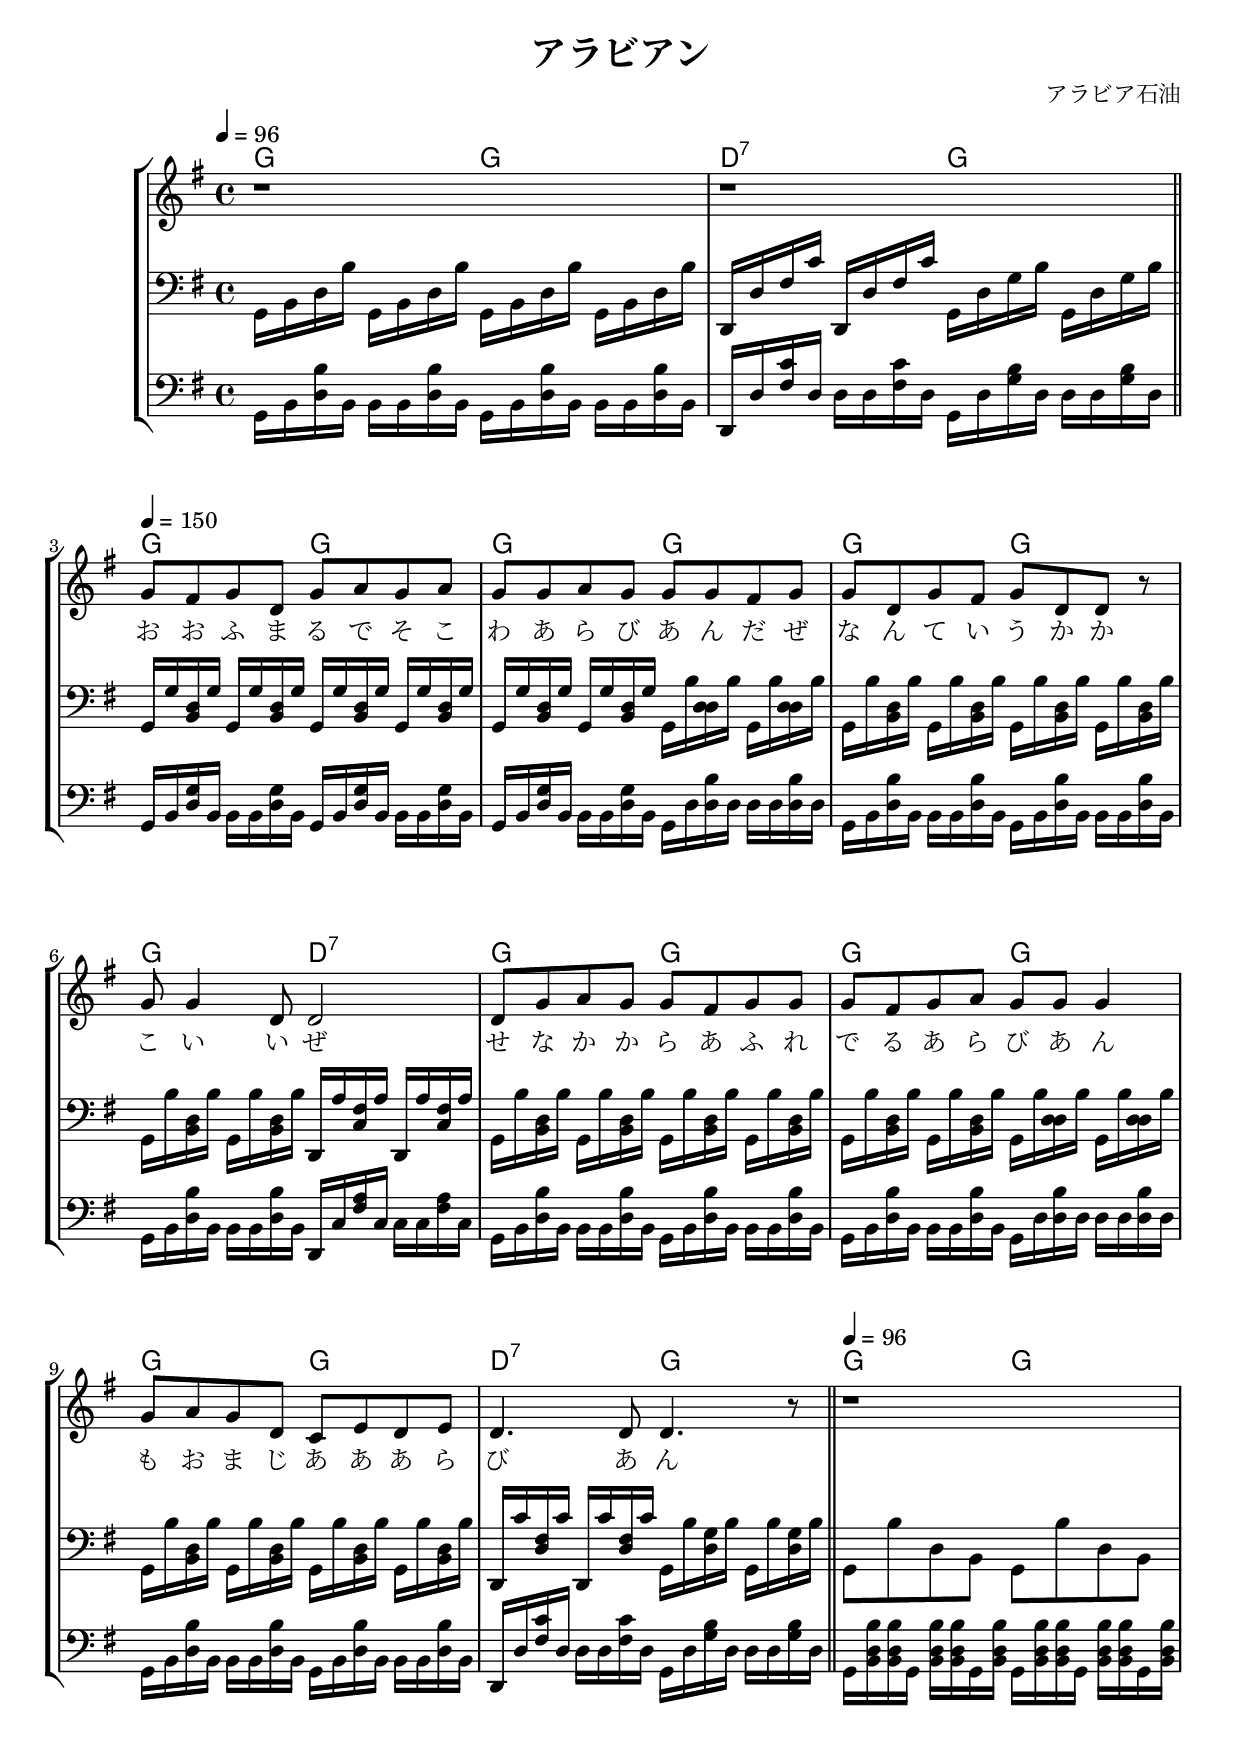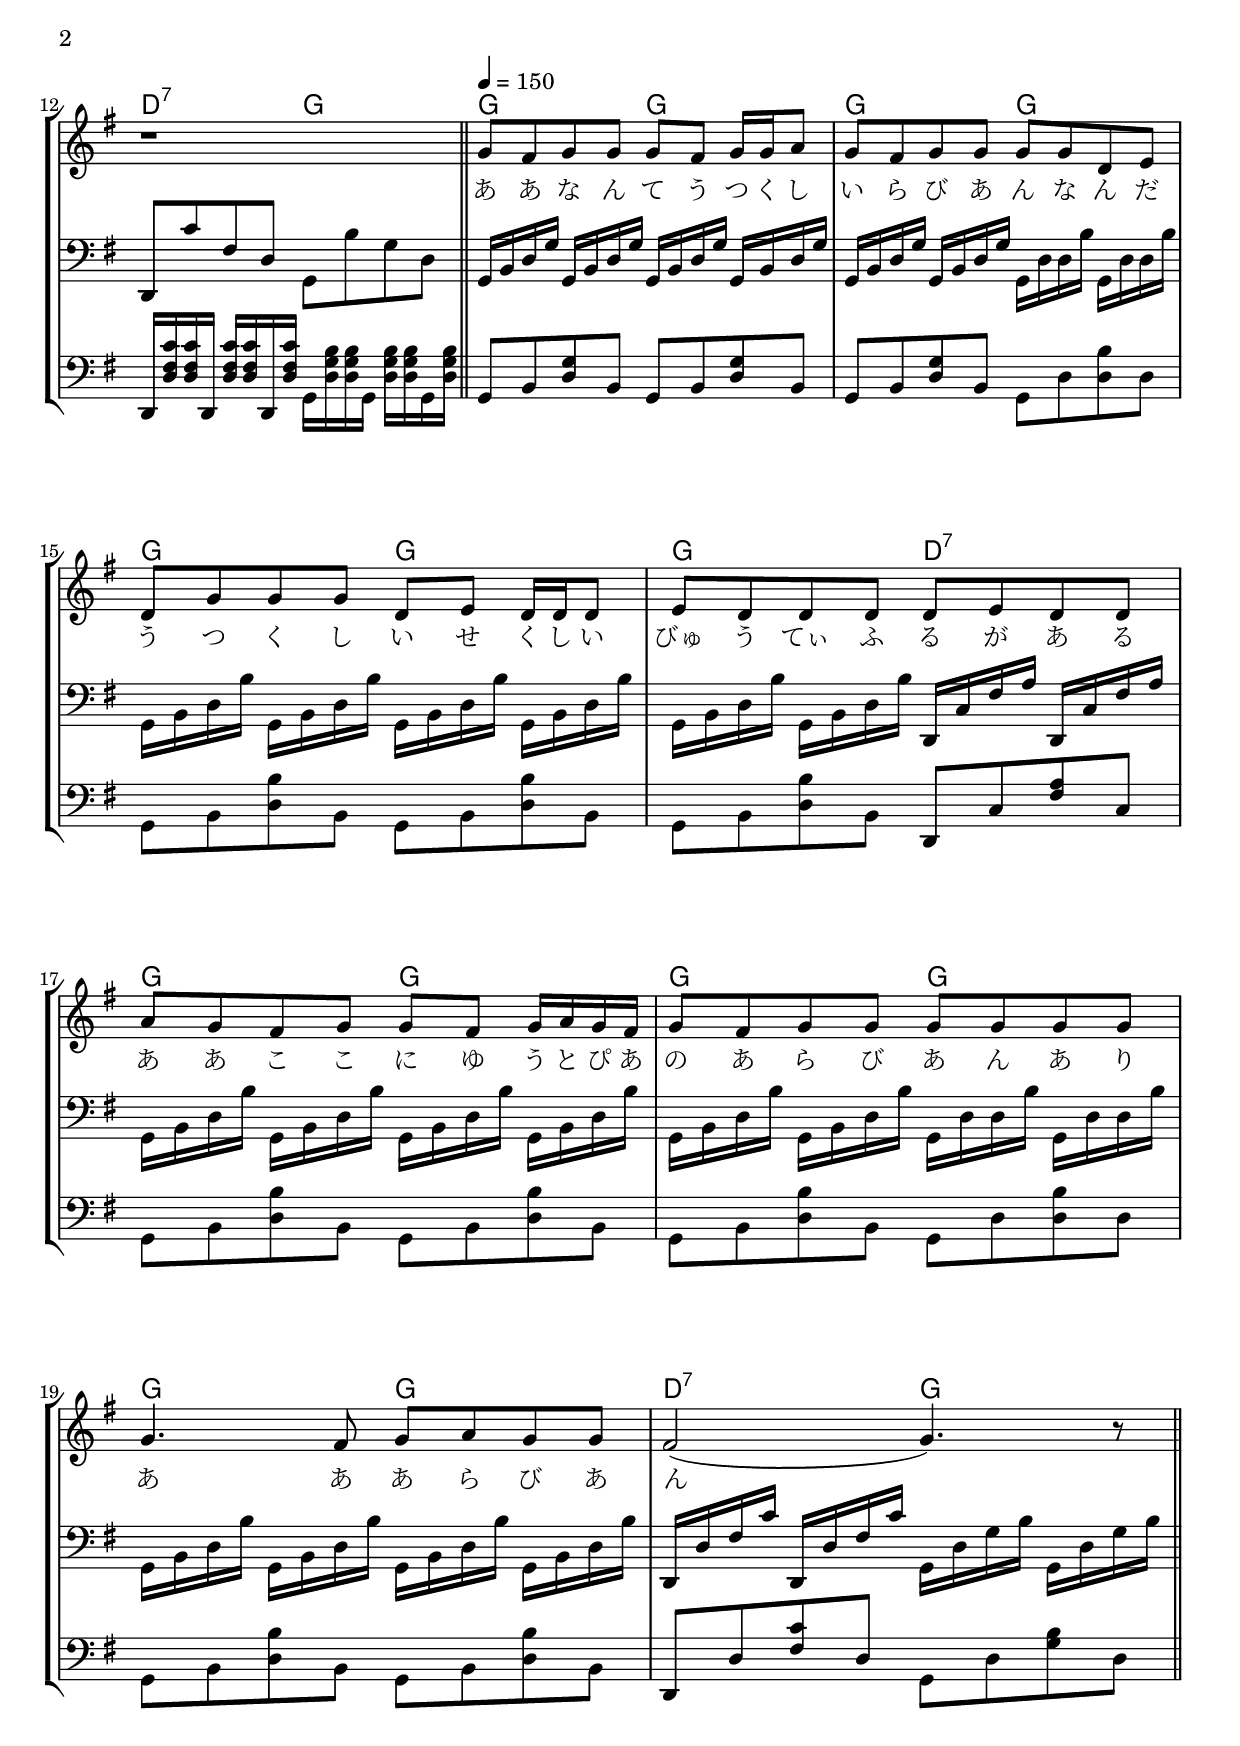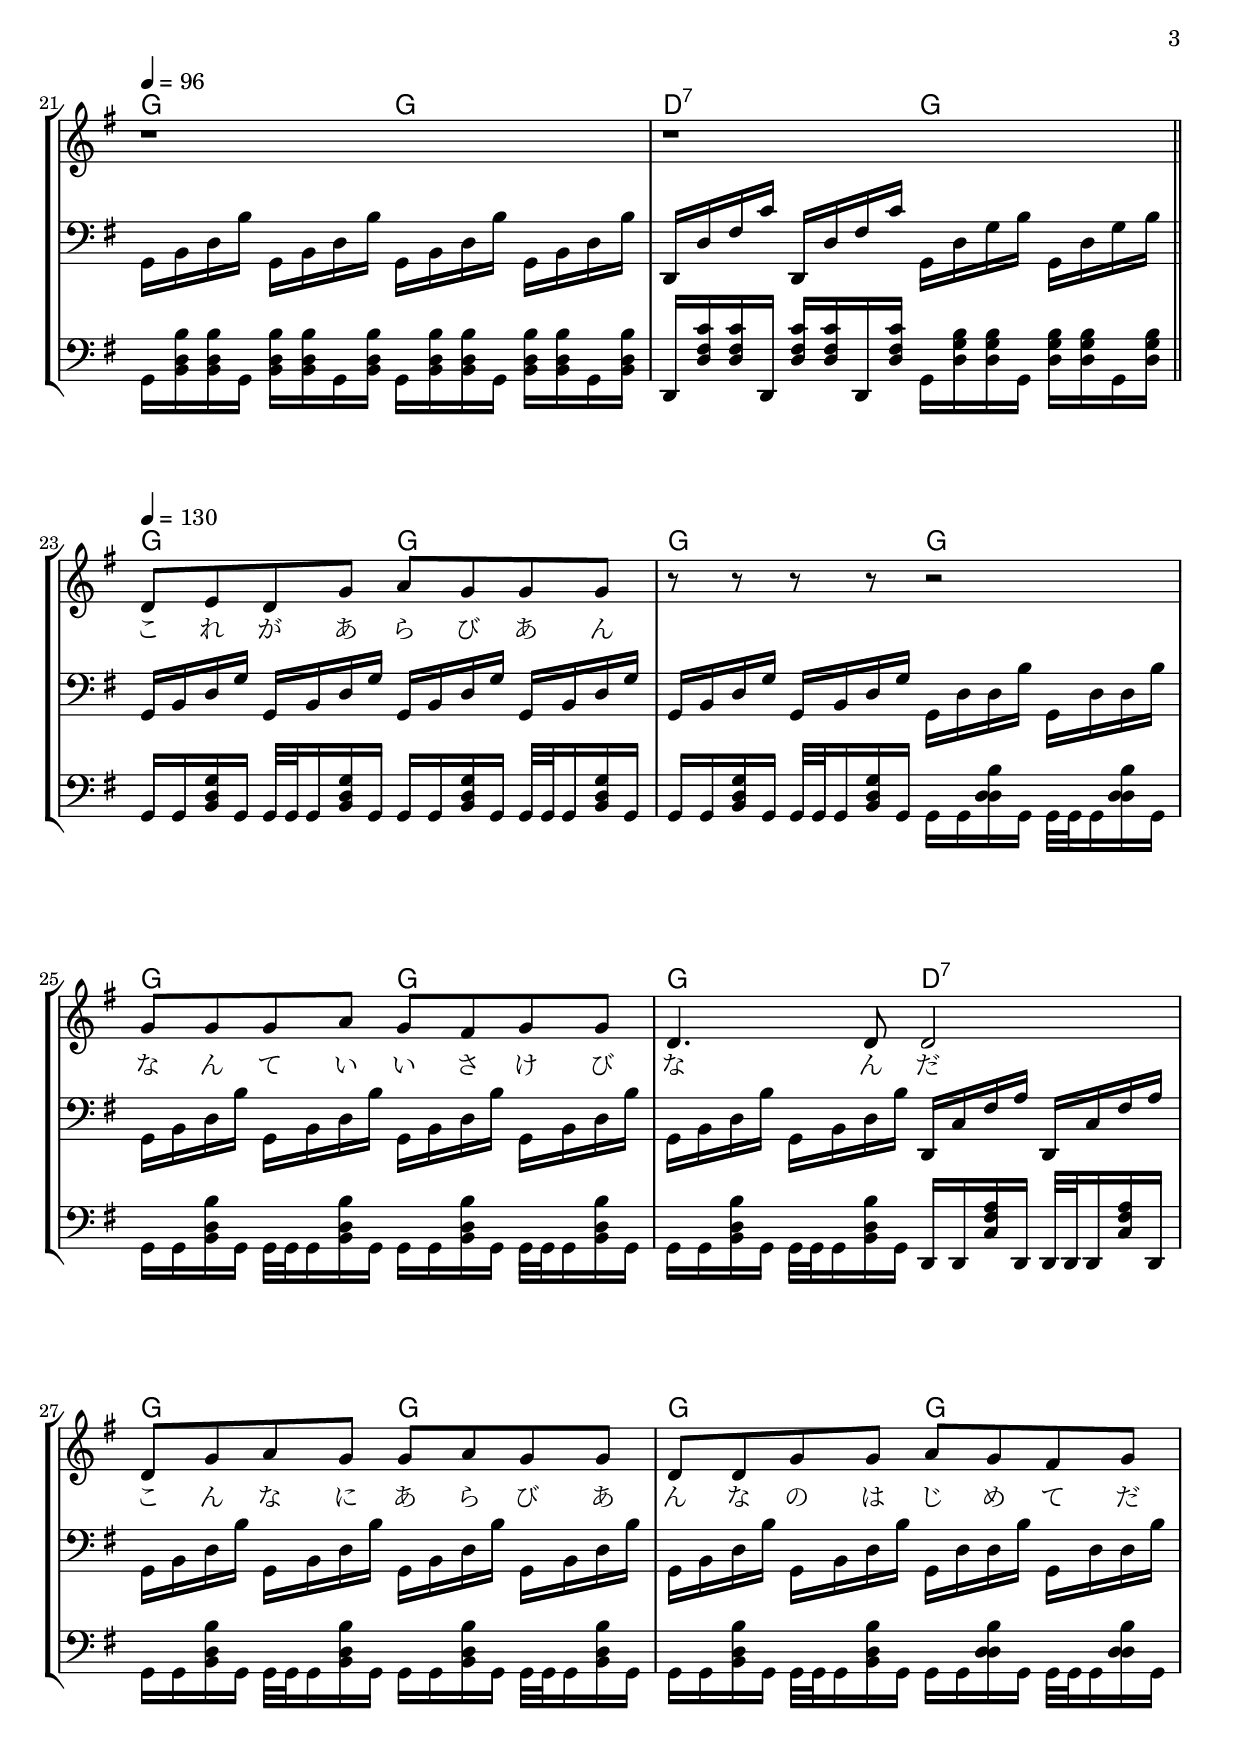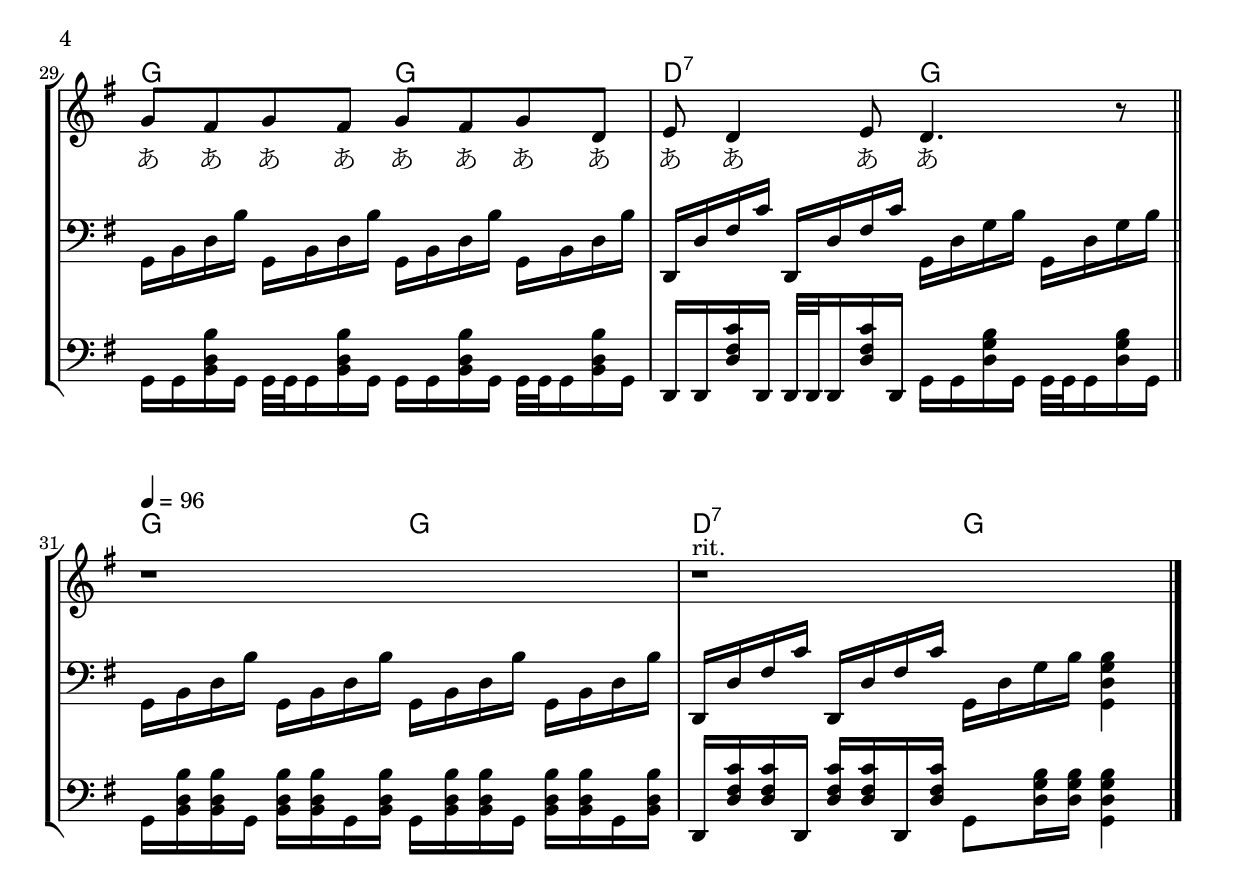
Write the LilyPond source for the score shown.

\version "2.12.1"

\header {
	title = \markup {アラビアン}
	composer = \markup \center-column {アラビア石油}
}

harmony = \chordmode {
	g2 g d:7 g 

	g g g g g g g d:7 g g g g g g d:7 g 

	g g d:7 g 

	g g g g g g g d:7 g g g g g g d:7 g 

	g g d:7 g 

	g g g g g g g d:7 g g g g g g d:7 g 

	g g d:7 g 
}

melody = {
	\key g \major
	\tempo 4 = 96
	r1 | r1   
	\set Staff.midiInstrument = #"mmi0.52"
		\tempo 4 = 150
 g'8  fis'8  g'8  d'8  g'8  a'8  g'8  a'8 
	g'8  g'8  a'8  g'8  g'8  g'8  fis'8  g'8 
	g'8  d'8  g'8  fis'8  g'8  d'8  d'8  r8 
	g'8  g'4  d'8  d'2 
	d'8  g'8  a'8  g'8  g'8  fis'8  g'8  g'8 
	g'8  fis'8  g'8  a'8  g'8  g'8  g'4 
	g'8  a'8  g'8  d'8  c'8  e'8  d'8  e'8 
	d'4.  d'8  d'4.  	r8 	\tempo 4 = 96
	r1 | r1   
	\set Staff.midiInstrument = #"mmi0.52"
		\tempo 4 = 150
 g'8  fis'8  g'8  g'8  g'8  fis'8  g'16  g'16  a'8 
	g'8  fis'8  g'8  g'8  g'8  g'8  d'8  e'8 
	d'8  g'8  g'8  g'8  d'8  e'8  d'16  d'16  d'8 
	e'8  d'8  d'8  d'8  d'8  e'8  d'8  d'8 
	a'8  g'8  fis'8  g'8  g'8  fis'8  g'16  a'16  g'16  fis'16 
	g'8  fis'8  g'8  g'8  g'8  g'8  g'8  g'8 
	g'4.  fis'8  g'8  a'8  g'8  g'8 
	fis'2  (g'4.)  	r8 	\tempo 4 = 96
	r1 | r1   
	\set Staff.midiInstrument = #"mmi0.52"
		\tempo 4 = 130
 d'8  e'8  d'8  g'8  a'8  g'8  g'8  g'8 
	r8  r8  r8  r8  r2 
	g'8  g'8  g'8  a'8  g'8  fis'8  g'8  g'8 
	d'4.  d'8  d'2 
	d'8  g'8  a'8  g'8  g'8  a'8  g'8  g'8 
	d'8  d'8  g'8  g'8  a'8  g'8  fis'8  g'8 
	g'8  fis'8  g'8  fis'8  g'8  fis'8  g'8  d'8 
	e'8  d'4  e'8  d'4.  	r8 	\tempo 4 = 96
	r1 | r1^"rit." \bar "|."
}

words = \lyricmode {
	
	お  お  ふ  ま  る  で  そ  こ  わ  あ  ら  び  あ  ん  だ  ぜ  な  ん  て  い  う  か  か  こ  い  い  ぜ  せ  な  か  か  ら  あ  ふ  れ  で  る  あ  ら  び  あ  ん  も  お  ま  じ  あ  あ  あ  ら  び  あ  ん  
	
	あ  あ  な  ん  て  う  つ  く  し  い  ら  び  あ  ん  な  ん  だ  う  つ  く  し  い  せ  く  し  い  びゅ  う  てぃ  ふ  る  が  あ  る  あ  あ  こ  こ  に  ゆ  う  と  ぴ  あ  の  あ  ら  び  あ  ん  あ  り  あ  あ  あ  ら  び  あ  ん  
	
	こ  れ  が  あ  ら  び  あ  ん  な  ん  て  い  い  さ  け  び  な  ん  だ  こ  ん  な  に  あ  ら  び  あ  ん  な  の  は  じ  め  て  だ  あ  あ  あ  あ  あ  あ  あ  あ  あ  あ  あ  あ  
	
}

tempochange = {
	\tempo 4 = 96
	r1 | r1 \bar "||"
	\tempo 4 = 150
	r1 | r1 | r1 | r1 | r1 | r1 | r1 | r1 \bar "||"
	\tempo 4 = 96
	r1 | r1 \bar "||"
	\tempo 4 = 150
	r1 | r1 | r1 | r1 | r1 | r1 | r1 | r1 \bar "||"
	\tempo 4 = 96
	r1 | r1 \bar "||"
	\tempo 4 = 130
	r1 | r1 | r1 | r1 | r1 | r1 | r1 | r1 \bar "||"
	\tempo 4 = 96
	r1 | \tempo 4 = 72 r2 \tempo 4 = 64 r2 \bar "|."
}

mainacc = {
	\clef bass
	\set Staff.midiInstrument = #"FX 1 (rain)"
	\key g \major
	\tempo 4 = 96
	g,16 b, d b g, b, d b
	g,16 b, d b g, b, d b
	d,16 d fis c' d, d fis c'
	g,16 d g b g, d g b
	\bar "||"

	\set Staff.midiInstrument = #"FX 1 (rain)"
	\tempo 4 = 150
	g,16 g <b, d> g g, g <b, d> g
	g,16 g <b, d> g g, g <b, d> g
	g,16 g <b, d> g g, g <b, d> g
	g,16 b <d d> b g, b <d d> b
	g,16 b <b, d> b g, b <b, d> b
	g,16 b <b, d> b g, b <b, d> b
	g,16 b <b, d> b g, b <b, d> b
	d,16 a <c fis> a d, a <c fis> a
	g,16 b <b, d> b g, b <b, d> b
	g,16 b <b, d> b g, b <b, d> b
	g,16 b <b, d> b g, b <b, d> b
	g,16 b <d d> b g, b <d d> b
	g,16 b <b, d> b g, b <b, d> b
	g,16 b <b, d> b g, b <b, d> b
	d,16 c' <d fis> c' d, c' <d fis> c'
	g,16 b <d g> b g, b <d g> b
	\bar "||"

	\set Staff.midiInstrument = #"Telephone Ring"
	\tempo 4 = 96
	g,8 b d b,
	g,8 b d b,
	d,8 c' fis d
	g,8 b g d
	\bar "||"

	\set Staff.midiInstrument = #"Banjo"
	\tempo 4 = 150
	g,16 b, d g g, b, d g
	g,16 b, d g g, b, d g
	g,16 b, d g g, b, d g
	g,16 d d b g, d d b
	g,16 b, d b g, b, d b
	g,16 b, d b g, b, d b
	g,16 b, d b g, b, d b
	d,16 c fis a d, c fis a
	g,16 b, d b g, b, d b
	g,16 b, d b g, b, d b
	g,16 b, d b g, b, d b
	g,16 d d b g, d d b
	g,16 b, d b g, b, d b
	g,16 b, d b g, b, d b
	d,16 d fis c' d, d fis c'
	g,16 d g b g, d g b
	\bar "||"

	\set Staff.midiInstrument = #"FX 2 (soundtrack)"
	\tempo 4 = 96
	g,16 b, d b g, b, d b
	g,16 b, d b g, b, d b
	d,16 d fis c' d, d fis c'
	g,16 d g b g, d g b
	\bar "||"

	\set Staff.midiInstrument = #"Shamisen"
	\tempo 4 = 130
	g,16 b, d g g, b, d g
	g,16 b, d g g, b, d g
	g,16 b, d g g, b, d g
	g,16 d d b g, d d b
	g,16 b, d b g, b, d b
	g,16 b, d b g, b, d b
	g,16 b, d b g, b, d b
	d,16 c fis a d, c fis a
	g,16 b, d b g, b, d b
	g,16 b, d b g, b, d b
	g,16 b, d b g, b, d b
	g,16 d d b g, d d b
	g,16 b, d b g, b, d b
	g,16 b, d b g, b, d b
	d,16 d fis c' d, d fis c'
	g,16 d g b g, d g b
	\bar "||"

	\set Staff.midiInstrument = #"FX 1 (rain)"
	\tempo 4 = 96
	g,16 b, d b g, b, d b
	g,16 b, d b g, b, d b
	d,16 d fis c' d, d fis c'
	g,16 d g b <g, d g b>4
	\bar "|."
}

subacc = {
	\clef bass
	\set Staff.midiInstrument = #"Kalimba"
	\key g \major
	\tempo 4 = 96
	g,16 b, <d b> b, b, b, <d b> b,
	g,16 b, <d b> b, b, b, <d b> b,
	d,16 d <fis c'> d d d <fis c'> d
	g,16 d <g b> d d d <g b> d
	\bar "||"

	\set Staff.midiInstrument = #"Kalimba"
	\tempo 4 = 150
	g,16 b, <d g> b, b, b, <d g> b,
	g,16 b, <d g> b, b, b, <d g> b,
	g,16 b, <d g> b, b, b, <d g> b,
	g,16 d <d b> d d d <d b> d
	g,16 b, <d b> b, b, b, <d b> b,
	g,16 b, <d b> b, b, b, <d b> b,
	g,16 b, <d b> b, b, b, <d b> b,
	d,16 c <fis a> c c c <fis a> c
	g,16 b, <d b> b, b, b, <d b> b,
	g,16 b, <d b> b, b, b, <d b> b,
	g,16 b, <d b> b, b, b, <d b> b,
	g,16 d <d b> d d d <d b> d
	g,16 b, <d b> b, b, b, <d b> b,
	g,16 b, <d b> b, b, b, <d b> b,
	d,16 d <fis c'> d d d <fis c'> d
	g,16 d <g b> d d d <g b> d
	\bar "||"

	\set Staff.midiInstrument = #"Taiko Drum"
	\tempo 4 = 96
	g,16 <b, d b>16 <b, d b>16 g,16   <b, d b>16 <b, d b>16 g,16 <b, d b>16
	g,16 <b, d b>16 <b, d b>16 g,16   <b, d b>16 <b, d b>16 g,16 <b, d b>16
	d,16 <d fis c'>16 <d fis c'>16 d,16   <d fis c'>16 <d fis c'>16 d,16 <d fis c'>16
	g,16 <d g b>16 <d g b>16 g,16   <d g b>16 <d g b>16 g,16 <d g b>16
	\bar "||"

	\set Staff.midiInstrument = #"Agogo"
	\tempo 4 = 150
	g,8 b, <d g> b,
	g,8 b, <d g> b,
	g,8 b, <d g> b,
	g,8 d <d b> d
	g,8 b, <d b> b,
	g,8 b, <d b> b,
	g,8 b, <d b> b,
	d,8 c <fis a> c
	g,8 b, <d b> b,
	g,8 b, <d b> b,
	g,8 b, <d b> b,
	g,8 d <d b> d
	g,8 b, <d b> b,
	g,8 b, <d b> b,
	d,8 d <fis c'> d
	g,8 d <g b> d
	\bar "||"

	\set Staff.midiInstrument = #"Seashore"
	\tempo 4 = 96
	g,16 <b, d b>16 <b, d b>16 g,16   <b, d b>16 <b, d b>16 g,16 <b, d b>16
	g,16 <b, d b>16 <b, d b>16 g,16   <b, d b>16 <b, d b>16 g,16 <b, d b>16
	d,16 <d fis c'>16 <d fis c'>16 d,16   <d fis c'>16 <d fis c'>16 d,16 <d fis c'>16
	g,16 <d g b>16 <d g b>16 g,16   <d g b>16 <d g b>16 g,16 <d g b>16
	\bar "||"

	\set Staff.midiInstrument = #"Koto"
	\tempo 4 = 130
	g,16 g,16 <b, d g>16 g,16   g,32 g,32 g,16 <b, d g>16 g,16
	g,16 g,16 <b, d g>16 g,16   g,32 g,32 g,16 <b, d g>16 g,16
	g,16 g,16 <b, d g>16 g,16   g,32 g,32 g,16 <b, d g>16 g,16
	g,16 g,16 <d d b>16 g,16   g,32 g,32 g,16 <d d b>16 g,16
	g,16 g,16 <b, d b>16 g,16   g,32 g,32 g,16 <b, d b>16 g,16
	g,16 g,16 <b, d b>16 g,16   g,32 g,32 g,16 <b, d b>16 g,16
	g,16 g,16 <b, d b>16 g,16   g,32 g,32 g,16 <b, d b>16 g,16
	d,16 d,16 <c fis a>16 d,16   d,32 d,32 d,16 <c fis a>16 d,16
	g,16 g,16 <b, d b>16 g,16   g,32 g,32 g,16 <b, d b>16 g,16
	g,16 g,16 <b, d b>16 g,16   g,32 g,32 g,16 <b, d b>16 g,16
	g,16 g,16 <b, d b>16 g,16   g,32 g,32 g,16 <b, d b>16 g,16
	g,16 g,16 <d d b>16 g,16   g,32 g,32 g,16 <d d b>16 g,16
	g,16 g,16 <b, d b>16 g,16   g,32 g,32 g,16 <b, d b>16 g,16
	g,16 g,16 <b, d b>16 g,16   g,32 g,32 g,16 <b, d b>16 g,16
	d,16 d,16 <d fis c'>16 d,16   d,32 d,32 d,16 <d fis c'>16 d,16
	g,16 g,16 <d g b>16 g,16   g,32 g,32 g,16 <d g b>16 g,16
	\bar "||"

	\set Staff.midiInstrument = #"Kalimba"
	\tempo 4 = 96
	g,16 <b, d b>16 <b, d b>16 g,16   <b, d b>16 <b, d b>16 g,16 <b, d b>16
	g,16 <b, d b>16 <b, d b>16 g,16   <b, d b>16 <b, d b>16 g,16 <b, d b>16
	d,16 <d fis c'>16 <d fis c'>16 d,16   <d fis c'>16 <d fis c'>16 d,16 <d fis c'>16
	g,8 <d g b>16 <d g b>16 <g, d g b>4
	\bar "|."
}

percA = {
	\drummode {
	r1 |r1 \bar "||"
	r4 hh8. hh4 r16 hh4  |hh4 hh8 hh4. hh4  |hh4 hh8. hh4 r16 hh4  |hh4 hh8 hh4. hh4  |r4 hh8. hh4 r16 hh4  |hh4 hh8 hh4. hh4  |hh4 hh8. hh4 r16 hh4  |hh4 hh8 hh4. hh4  \bar "||"
	r1 |r1 \bar "||"
	r4 hh8. hh4 r16 hh4  |hh4 hh8 hh4. hh4  |hh4 hh8. hh4 r16 hh4  |hh4 hh8 hh4. hh4  |r4 hh8. hh4 r16 hh4  |hh4 hh8 hh4. hh4  |hh4 hh8. hh4 r16 hh4  |hh4 hh8 hh4. hh4  \bar "||"
	r1 |r1 \bar "||"
	r1 |r1 |r1 |r1 |r1 |r1 |r1 |r1 \bar "||"
	r1 |r1 \bar "|."
	}
}

percB = {
	\drummode {
	r1 |r1 \bar "||"
	r8 hhp4 hhp4 hhp4 hhp8  |r8 hhp2 hhp4 hhp8  |r8 hhp4 hhp4 hhp4 hhp8  |r8 hhp2 hhp4 hhp8  |r8 hhp4 hhp4 hhp4 hhp8  |r8 hhp2 hhp4 hhp8  |r8 hhp4 hhp4 hhp4 hhp8  |r8 hhp2 hhp4.  \bar "||"
	r1 |r1 \bar "||"
	r8 hhp4 hhp4 hhp4 hhp8  |r8 hhp2 hhp4 hhp8  |r8 hhp4 hhp4 hhp4 hhp8  |r8 hhp2 hhp4 hhp8  |r8 hhp4 hhp4 hhp4 hhp8  |r8 hhp2 hhp4 hhp8  |r8 hhp4 hhp4 hhp4 hhp8  |r8 hhp2 hhp4.  \bar "||"
	r1 |r1 \bar "||"
	r1 |r1 |r1 |r1 |r1 |r1 |r1 |r1 \bar "||"
	r1 |r1 \bar "|."
	}
}

percC = {
	\drummode {
	r1 |r1 \bar "||"
	r4 sn2 sn8. sn16  |r4 sn2 sn8. sn16  |r4 sn2 sn8. sn16  |r4 sn2 sn8. sn16  |r4 sn2 sn8. sn16  |r4 sn2 sn8. sn16  |r4 sn2 sn8. sn16  |r4 sn2 sn8 sn16 sn16  \bar "||"
	r1 |r1 \bar "||"
	r4 sn2 sn8. sn16  |r4 sn2 sn8. sn16  |r4 sn2 sn8. sn16  |r4 sn2 sn8. sn16  |r4 sn2 sn8. sn16  |r4 sn2 sn8. sn16  |r4 sn2 sn8. sn16  |r4 sn2 sn8 sn16 sn16  \bar "||"
	r1 |r1 \bar "||"
	r1 |r1 |r1 |r1 |r1 |r1 |r1 |r1 \bar "||"
	r1 |r1 \bar "|."
	}
}

percD = {
	\drummode {
	r1 |r1 \bar "||"
	bd4. r16 bd8. bd4 bd8  |bd8 bd4 r16 bd8. bd4 bd8  |bd4. r16 bd8. bd4 bd8  |bd8 bd4 r16 bd8. bd4 bd8  |bd4. r16 bd8. bd4 bd8  |bd8 bd4 r16 bd8. bd4 bd8  |bd4. r16 bd8. bd4 bd8  |bd8 bd4 r16 bd8. bd4 bd8  \bar "||"
	r1 |r1 \bar "||"
	bd4. r16 bd8. bd4 bd8  |bd8 bd4 r16 bd8. bd4 bd8  |bd4. r16 bd8. bd4 bd8  |bd8 bd4 r16 bd8. bd4 bd8  |bd4. r16 bd8. bd4 bd8  |bd8 bd4 r16 bd8. bd4 bd8  |bd4. r16 bd8. bd4 bd8  |bd8 bd4 r16 bd8. bd4 bd8  \bar "||"
	r1 |r1 \bar "||"
	r1 |r1 |r1 |r1 |r1 |r1 |r1 |r1 \bar "||"
	r1 |r1 \bar "|."
	}
}

percE = {
	\drummode {
	r1 |r1 \bar "||"
	r1  |r4. r16 hho2 r16  |r1  |r4. r16 hho2 r16  |r1  |r4. r16 hho2 r16  |r1  |r4. r16 hho2 r16  \bar "||"
	r1 |r1 \bar "||"
	r1  |r4. r16 hho2 r16  |r1  |r4. r16 hho2 r16  |r1  |r4. r16 hho2 r16  |r1  |r4. r16 hho2 r16  \bar "||"
	r1 |r1 \bar "||"
	r1 |r1 |r1 |r1 |r1 |r1 |r1 |r1 \bar "||"
	r1 |r1 \bar "|."
	}
}

percF = {
	\drummode {
	r1 | r1 \bar "||"
	cymc1  |r1 |r1 |r1 |cymc1  |r1 |r1 |r1 \bar "||"
	r1 | r1 \bar "||"
	cymc1  |r1 |r1 |r1 |cymc1  |r1 |r1 |r1 \bar "||"
	r1 | r1 \bar "||"
	r1 | r1 | r1 | r1 | r1 | r1 | r1 | r1 \bar "||"
	r1 | r1 \bar "|."
	}
}

\score {
	<<
		\new StaffGroup <<
			\new ChordNames {\harmony}
			\new Voice = "melody" {\melody}
			\new Lyrics \lyricsto "melody" \words
			\new Staff = "mainacc" {\mainacc}
			\new Staff = "subacc" {\subacc}
		>>
	>>
	\layout { }
}
